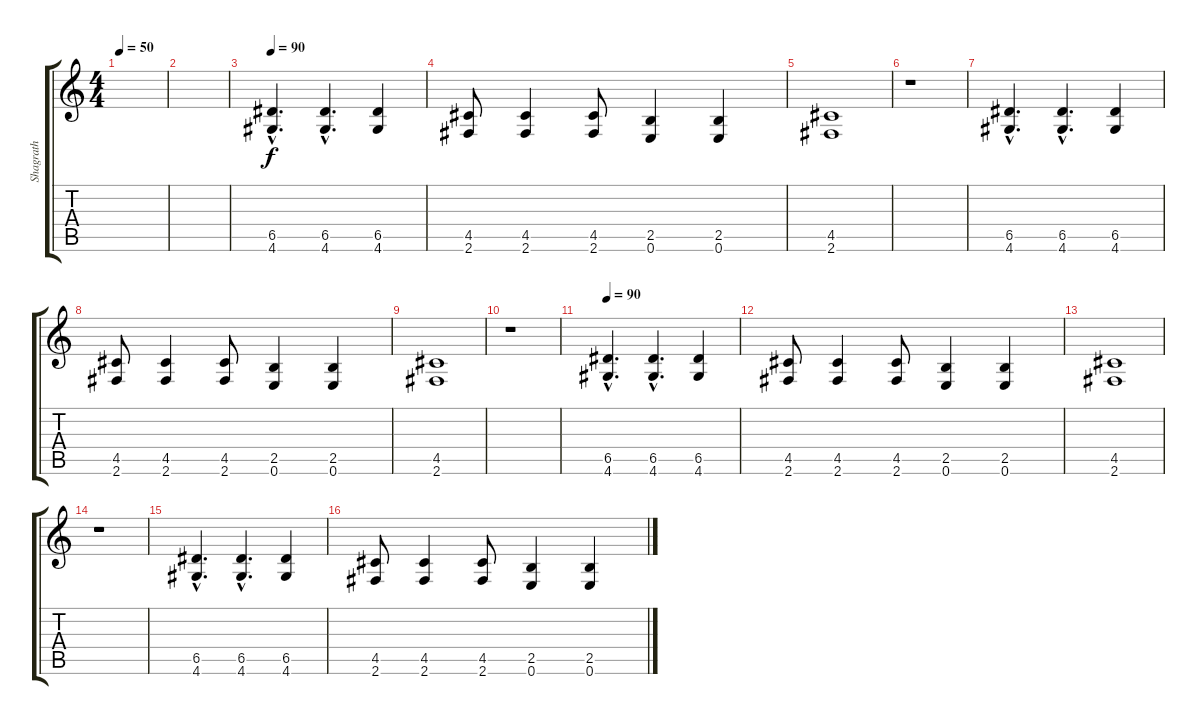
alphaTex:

\track ("Shagrath" "Shagrath") {instrument distortionguitar}
\staff {score tabs}
\tuning (E4 B3 G3 D3 A2 E2) {hide}
\ts (4 4)
\tempo 50
\clef g2
\ks c
|
|
\tempo 90
(6.5{hac} 4.6{hac}).4{d} (6.5{hac} 4.6{hac}).4{d} (6.5 4.6).4 |
(4.5 2.6).8 (4.5 2.6).4 (4.5 2.6).8 (2.5 0.6).4 (2.5 0.6).4 |
(4.5 2.6).1 |
r.1 |
(6.5{hac} 4.6{hac}).4{d} (6.5{hac} 4.6{hac}).4{d} (6.5 4.6).4 |
(4.5 2.6).8 (4.5 2.6).4 (4.5 2.6).8 (2.5 0.6).4 (2.5 0.6).4 |
(4.5 2.6).1 |
r.1 |
\tempo 90
(6.5{hac} 4.6{hac}).4{d} (6.5{hac} 4.6{hac}).4{d} (6.5 4.6).4 |
(4.5 2.6).8 (4.5 2.6).4 (4.5 2.6).8 (2.5 0.6).4 (2.5 0.6).4 |
(4.5 2.6).1 |
r.1 |
(6.5{hac} 4.6{hac}).4{d} (6.5{hac} 4.6{hac}).4{d} (6.5 4.6).4 |
(4.5 2.6).8 (4.5 2.6).4 (4.5 2.6).8 (2.5 0.6).4 (2.5 0.6).4
